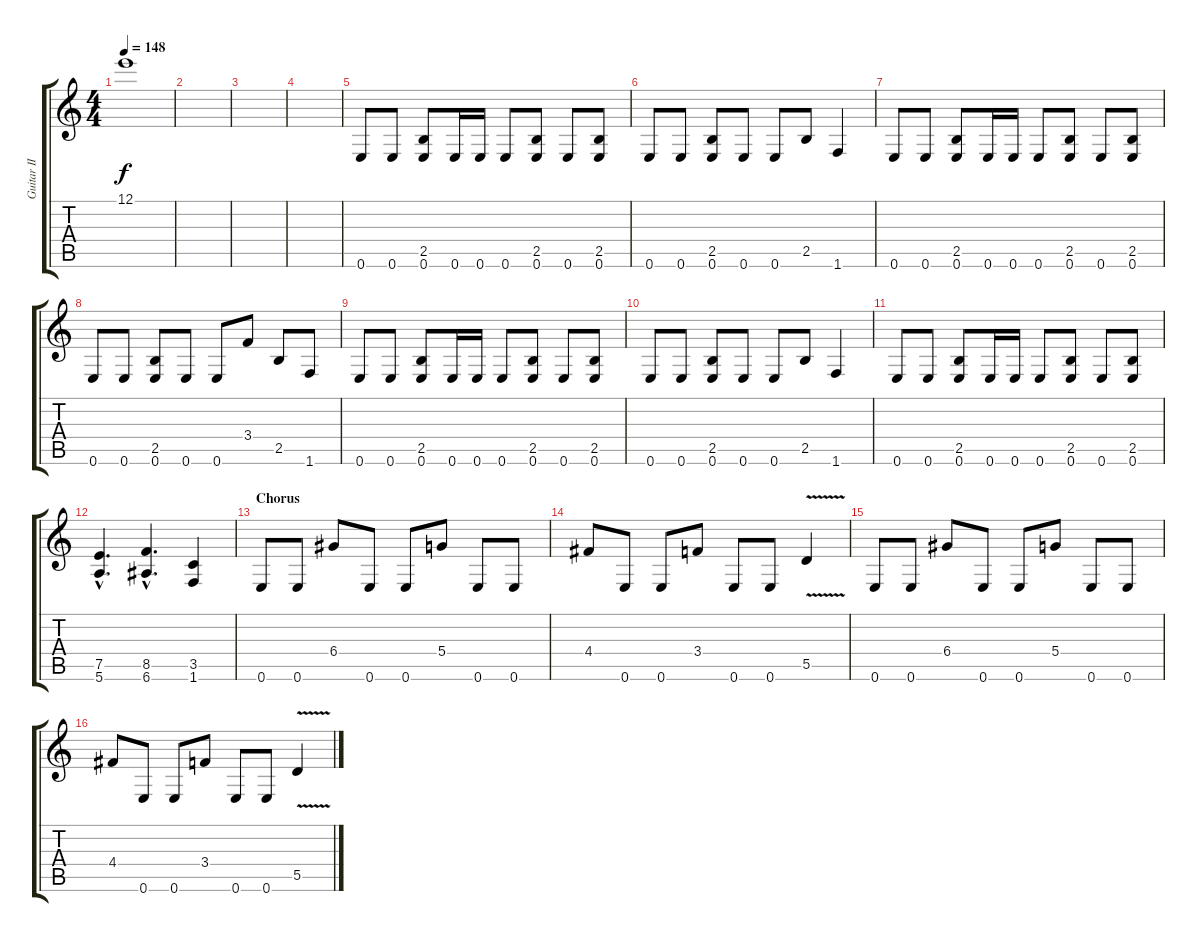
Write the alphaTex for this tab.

\track ("Guitar II" "Guitar II") {instrument distortionguitar}
\staff {score tabs}
\tuning (E4 B3 G3 D3 A2 E2) {hide}
\ts (4 4)
\tempo 148
\clef g2
\ks c
12.1{t}.1{dy f} |
|
|
|
0.6.8 0.6.8 (2.5 0.6).8 0.6.16 0.6.16 0.6.8 (2.5 0.6).8 0.6.8 (2.5 0.6).8 |
0.6.8 0.6.8 (2.5 0.6).8 0.6.8 0.6.8 2.5.8 1.6.4 |
0.6.8 0.6.8 (2.5 0.6).8 0.6.16 0.6.16 0.6.8 (2.5 0.6).8 0.6.8 (2.5 0.6).8 |
0.6.8 0.6.8 (2.5 0.6).8 0.6.8 0.6.8 3.4.8 2.5.8 1.6.8 |
0.6.8 0.6.8 (2.5 0.6).8 0.6.16 0.6.16 0.6.8 (2.5 0.6).8 0.6.8 (2.5 0.6).8 |
0.6.8 0.6.8 (2.5 0.6).8 0.6.8 0.6.8 2.5.8 1.6.4 |
0.6.8 0.6.8 (2.5 0.6).8 0.6.16 0.6.16 0.6.8 (2.5 0.6).8 0.6.8 (2.5 0.6).8 |
(7.5{hac} 5.6{hac}).4{d} (8.5{hac} 6.6{hac}).4{d} (3.5 1.6).4 |
\section ("" "Chorus")
0.6.8 0.6.8 6.4.8 0.6.8 0.6.8 5.4.8 0.6.8 0.6.8 |
4.4.8 0.6.8 0.6.8 3.4.8 0.6.8 0.6.8 5.5{v}.4 |
0.6.8 0.6.8 6.4.8 0.6.8 0.6.8 5.4.8 0.6.8 0.6.8 |
4.4.8 0.6.8 0.6.8 3.4.8 0.6.8 0.6.8 5.5{v}.4
